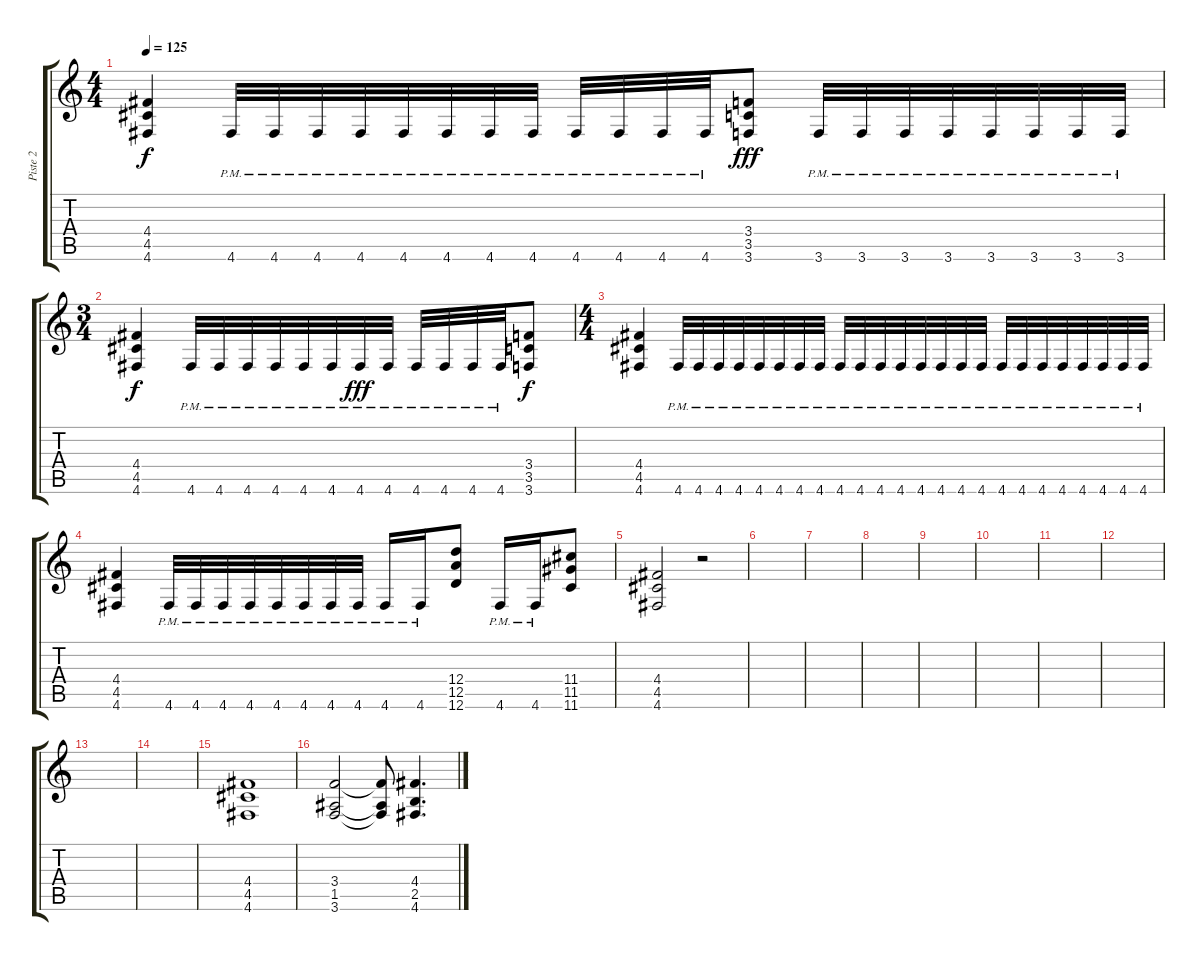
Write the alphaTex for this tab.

\track ("Piste 2" "Piste 2") {instrument distortionguitar}
\staff {score tabs}
\tuning (E4 B3 G3 D3 A2 D2) {hide}
\ts (4 4)
\tempo 125
\clef g2
\ks c
(4.4 4.5 4.6).4{dy f} 4.6{pm}.32 4.6{pm}.32 4.6{pm}.32 4.6{pm}.32 4.6{pm}.32 4.6{pm}.32 4.6{pm}.32 4.6{pm}.32 4.6{pm}.32 4.6{pm}.32 4.6{pm}.32 4.6{pm}.32 (3.4 3.5 3.6).8{dy fff} 3.6{pm}.32 3.6{pm}.32 3.6{pm}.32 3.6{pm}.32 3.6{pm}.32 3.6{pm}.32 3.6{pm}.32 3.6{pm}.32 |
\ts (3 4)
(4.4 4.5 4.6).4{dy f} 4.6{pm}.32 4.6{pm}.32 4.6{pm}.32 4.6{pm}.32 4.6{pm}.32 4.6{pm}.32 4.6{pm}.32{dy fff} 4.6{pm}.32 4.6{pm}.32 4.6{pm}.32 4.6{pm}.32 4.6{pm}.32 (3.4 3.5 3.6).8{dy f} |
\ts (4 4)
(4.4 4.5 4.6).4 4.6{pm}.32 4.6{pm}.32 4.6{pm}.32 4.6{pm}.32 4.6{pm}.32 4.6{pm}.32 4.6{pm}.32 4.6{pm}.32 4.6{pm}.32 4.6{pm}.32 4.6{pm}.32 4.6{pm}.32 4.6{pm}.32 4.6{pm}.32 4.6{pm}.32 4.6{pm}.32 4.6{pm}.32 4.6{pm}.32 4.6{pm}.32 4.6{pm}.32 4.6{pm}.32 4.6{pm}.32 4.6{pm}.32 4.6{pm}.32 |
(4.4 4.5 4.6).4 4.6{pm}.32 4.6{pm}.32 4.6{pm}.32 4.6{pm}.32 4.6{pm}.32 4.6{pm}.32 4.6{pm}.32 4.6{pm}.32 4.6{pm}.16 4.6{pm}.16 (12.4 12.5 12.6).8 4.6{pm}.16 4.6{pm}.16 (11.4 11.5 11.6).8 |
(4.4 4.5 4.6).2 r.2 |
|
|
|
|
|
|
|
|
|
(4.4 4.5 4.6).1 |
(3.4 1.5 3.6).2 (3.4{t} 1.5{t} 3.6{t}).8 (4.4 2.5 4.6).4{d}
